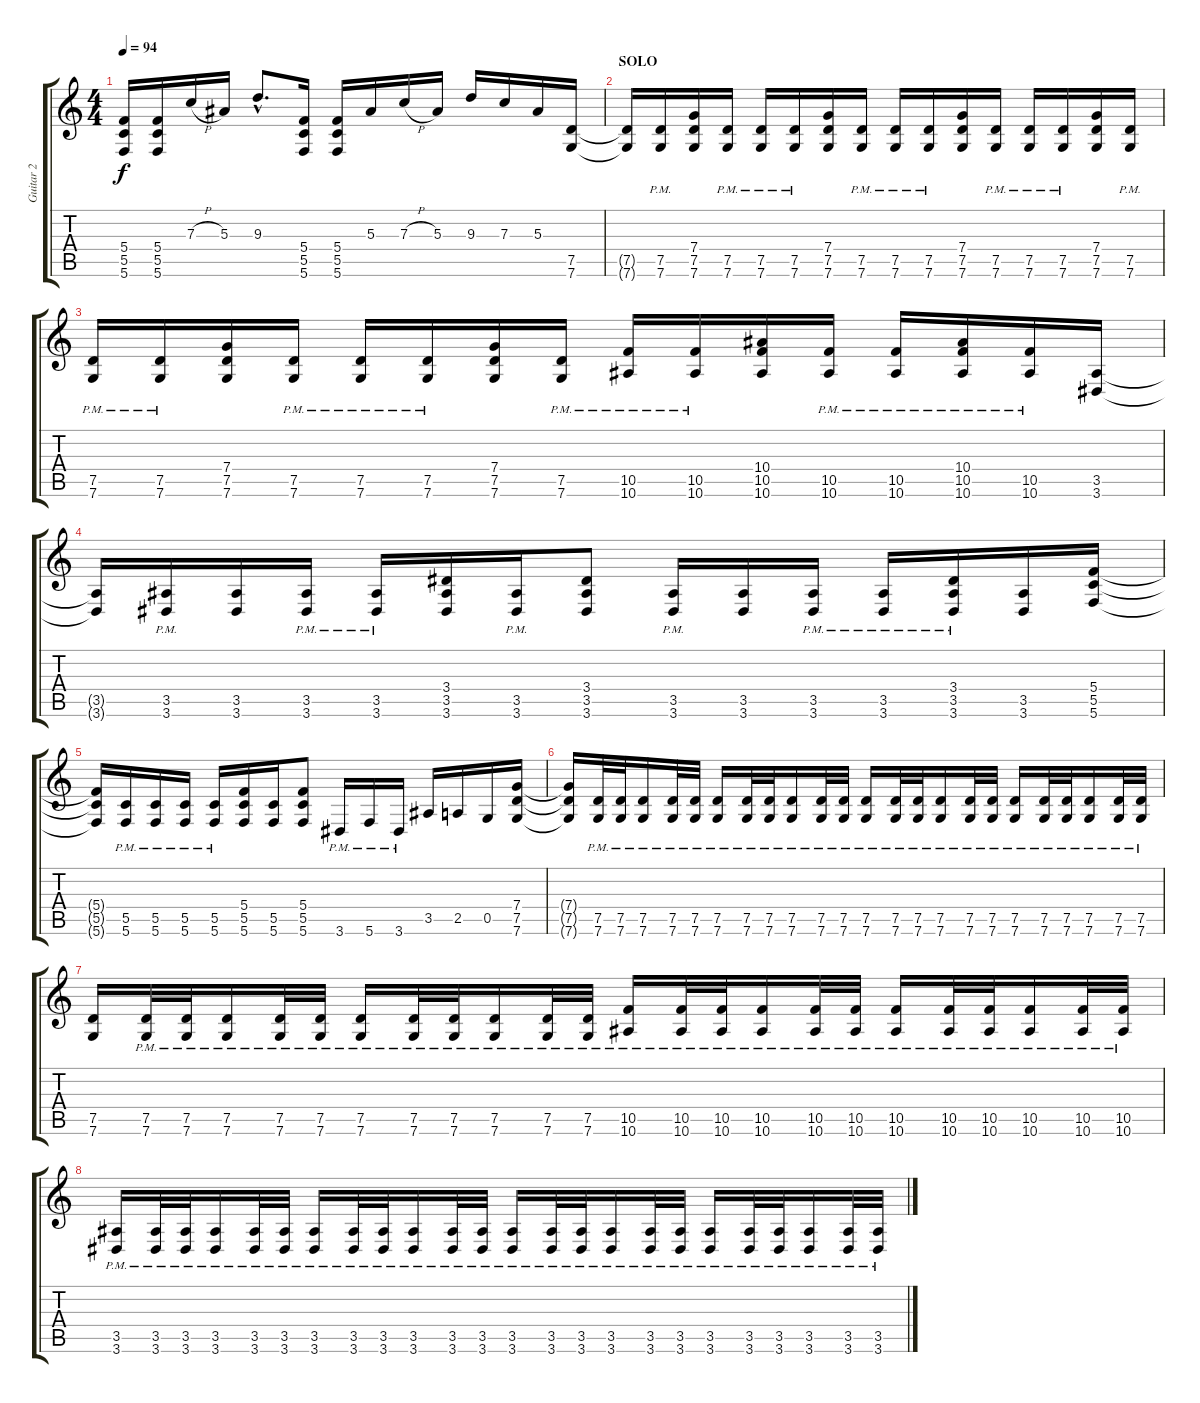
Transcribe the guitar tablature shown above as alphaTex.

\track ("Guitar 2" "Guitar 2") {instrument overdrivenguitar}
\staff {score tabs}
\tuning (D4 A3 F3 C3 G2 C2) {hide}
\ts (4 4)
\tempo 94
\clef g2
\ks c
(5.4{t} 5.5{t} 5.6{t}).16{dy f} (5.4 5.5 5.6).16 7.3{h}.16 5.3.16 9.3{hac}.8{d} (5.4 5.5 5.6).16 (5.4 5.5 5.6).16 5.3.16 7.3{h}.16 5.3.16 9.3.16 7.3.16 5.3.16 (7.5 7.6).16 |
\section ("" "SOLO")
(7.5{t} 7.6{t}).16 (7.5{pm} 7.6{pm}).16 (7.4 7.5 7.6).16 (7.5{pm} 7.6{pm}).16 (7.5{pm} 7.6{pm}).16 (7.5{pm} 7.6{pm}).16 (7.4 7.5 7.6).16 (7.5{pm} 7.6{pm}).16 (7.5{pm} 7.6{pm}).16 (7.5{pm} 7.6{pm}).16 (7.4 7.5 7.6).16 (7.5{pm} 7.6{pm}).16 (7.5{pm} 7.6{pm}).16 (7.5{pm} 7.6{pm}).16 (7.4 7.5 7.6).16 (7.5{pm} 7.6{pm}).16 |
(7.5{pm} 7.6{pm}).16 (7.5{pm} 7.6{pm}).16 (7.4 7.5 7.6).16 (7.5{pm} 7.6{pm}).16 (7.5{pm} 7.6{pm}).16 (7.5{pm} 7.6{pm}).16 (7.4 7.5 7.6).16 (7.5{pm} 7.6{pm}).16 (10.5{pm} 10.6{pm}).16 (10.5{pm} 10.6{pm}).16 (10.4 10.5 10.6).16 (10.5{pm} 10.6{pm}).16 (10.5{pm} 10.6{pm}).16 (10.4 10.5{pm} 10.6{pm}).16 (10.5{pm} 10.6{pm}).16 (3.5 3.6).16 |
(3.5{t} 3.6{t}).16 (3.5{pm} 3.6{pm}).16 (3.5 3.6).16 (3.5{pm} 3.6{pm}).16 (3.5{pm} 3.6{pm}).16 (3.4 3.5 3.6).16 (3.5{pm} 3.6{pm}).16 (3.4 3.5 3.6).8 (3.5{pm} 3.6{pm}).16 (3.5 3.6).16 (3.5{pm} 3.6{pm}).16 (3.5{pm} 3.6{pm}).16 (3.4 3.5{pm} 3.6{pm}).16 (3.5 3.6).16 (5.4 5.5 5.6).16 |
(5.4{t} 5.5{t} 5.6{t}).16 (5.5{pm} 5.6{pm}).16 (5.5{pm} 5.6{pm}).16 (5.5{pm} 5.6{pm}).16 (5.5{pm} 5.6{pm}).16 (5.4 5.5 5.6).16 (5.5 5.6).16 (5.4 5.5 5.6).8 3.6{pm}.16 5.6{pm}.16 3.6{pm}.16 3.5.16 2.5.16 0.5.16 (7.4 7.5 7.6).16 |
(7.4{t} 7.5{t} 7.6{t}).16 (7.5{pm} 7.6{pm}).32 (7.5{pm} 7.6{pm}).32 (7.5{pm} 7.6{pm}).16 (7.5{pm} 7.6{pm}).32 (7.5{pm} 7.6{pm}).32 (7.5{pm} 7.6{pm}).16 (7.5{pm} 7.6{pm}).32 (7.5{pm} 7.6{pm}).32 (7.5{pm} 7.6{pm}).16 (7.5{pm} 7.6{pm}).32 (7.5{pm} 7.6{pm}).32 (7.5{pm} 7.6{pm}).16 (7.5{pm} 7.6{pm}).32 (7.5{pm} 7.6{pm}).32 (7.5{pm} 7.6{pm}).16 (7.5{pm} 7.6{pm}).32 (7.5{pm} 7.6{pm}).32 (7.5{pm} 7.6{pm}).16 (7.5{pm} 7.6{pm}).32 (7.5{pm} 7.6{pm}).32 (7.5{pm} 7.6{pm}).16 (7.5{pm} 7.6{pm}).32 (7.5{pm} 7.6{pm}).32 |
(7.5 7.6).16 (7.5{pm} 7.6{pm}).32 (7.5{pm} 7.6{pm}).32 (7.5{pm} 7.6{pm}).16 (7.5{pm} 7.6{pm}).32 (7.5{pm} 7.6{pm}).32 (7.5{pm} 7.6{pm}).16 (7.5{pm} 7.6{pm}).32 (7.5{pm} 7.6{pm}).32 (7.5{pm} 7.6{pm}).16 (7.5{pm} 7.6{pm}).32 (7.5{pm} 7.6).32 (10.5{pm} 10.6{pm}).16 (10.5{pm} 10.6{pm}).32 (10.5{pm} 10.6{pm}).32 (10.5{pm} 10.6{pm}).16 (10.5{pm} 10.6{pm}).32 (10.5{pm} 10.6{pm}).32 (10.5{pm} 10.6{pm}).16 (10.5{pm} 10.6{pm}).32 (10.5{pm} 10.6{pm}).32 (10.5{pm} 10.6{pm}).16 (10.5{pm} 10.6{pm}).32 (10.5{pm} 10.6{pm}).32 |
(3.5{pm} 3.6{pm}).16 (3.5{pm} 3.6{pm}).32 (3.5{pm} 3.6{pm}).32 (3.5{pm} 3.6{pm}).16 (3.5{pm} 3.6{pm}).32 (3.5{pm} 3.6{pm}).32 (3.5{pm} 3.6{pm}).16 (3.5{pm} 3.6{pm}).32 (3.5{pm} 3.6{pm}).32 (3.5{pm} 3.6{pm}).16 (3.5{pm} 3.6{pm}).32 (3.5{pm} 3.6{pm}).32 (3.5{pm} 3.6{pm}).16 (3.5{pm} 3.6{pm}).32 (3.5{pm} 3.6{pm}).32 (3.5{pm} 3.6{pm}).16 (3.5{pm} 3.6{pm}).32 (3.5{pm} 3.6{pm}).32 (3.5{pm} 3.6{pm}).16 (3.5{pm} 3.6{pm}).32 (3.5{pm} 3.6{pm}).32 (3.5{pm} 3.6{pm}).16 (3.5{pm} 3.6{pm}).32 (3.5{pm} 3.6{pm}).32
